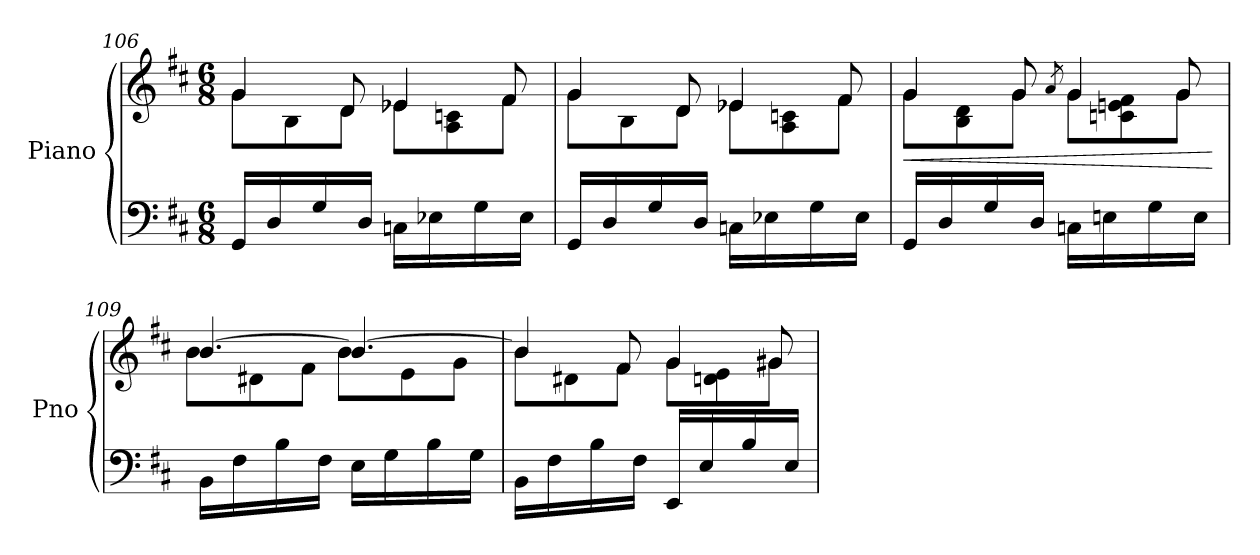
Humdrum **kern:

**kern	**kern	**dynam
*part1	*part1	*part1
*staff2	*staff1	*staff1/2
*I"Piano	*	*
*I'Pno	*	*
*clefF4	*clefG2	*
*k[f#c#]	*k[f#c#]	*
*M6/8	*M6/8	*
*Xtuplet	*	*
=106	=106	=106
*	*^	*
32%3GG/L	4g/	8g\L	.
32%3D/	.	.	.
.	.	8B\	.
32%3G/	.	.	.
.	8d/	8d\J	.
32%3D/J	.	.	.
32%3Cn\L	4e-X/	8e-X\L	.
32%3E-X\	.	.	.
.	.	8A\ 8cn\	.
32%3G\	.	.	.
.	8f#/	8f#\J	.
32%3E-\J	.	.	.
!!LO:LB:g=z	!!
=107	=107	=107	=107
32%3GG/L	4g/	8g\L	.
32%3D/	.	.	.
.	.	8B\	.
32%3G/	.	.	.
.	8d/	8d\J	.
32%3D/J	.	.	.
32%3Cn\L	4e-X/	8e-\L	.
32%3E-X\	.	.	.
.	.	8A\ 8cn\	.
32%3G\	.	.	.
.	8f#/	8f#\J	.
32%3E-\J	.	.	.
!!LO:LB:g=z	!!
=108	=108	=108	=108
!	!	!	!LO:HP:b
32%3GG/L	4g/	8g\L	<
32%3D/	.	.	.
.	.	8B\ 8d\	.
32%3G/	.	.	.
.	8g/	8g\J	.
32%3D/J	.	.	.
.	.	8qa/	.
32%3Cn\L	4g/	8g\L	.
32%3En\	.	.	.
.	.	8cn\ 8en\ 8f#\	.
32%3G\	.	.	.
.	8g/	8g\J	.
32%3E\J	.	.	.
*	*v	*v	*
.	.	[
=109	=109	=109
*	*^	*
32%3BB\L	[4.b/	8b\L	.
32%3F#\	.	.	.
.	.	8d#X\	.
32%3B\	.	.	.
.	.	8f#\J	.
32%3F#\J	.	.	.
32%3E\L	4.b/_	8b\L	.
32%3G\	.	.	.
.	.	8e\	.
32%3B\	.	.	.
.	.	8g\J	.
32%3G\J	.	.	.
=110	=110	=110	=110
32%3BB\L	4b/]	8b\L	.
32%3F#\	.	.	.
.	.	8d#X\	.
32%3B\	.	.	.
.	8f#/	8f#\J	.
32%3F#\J	.	.	.
32%3EE/L	4g/	8g\L	.
32%3E/	.	.	.
.	.	8dn\ 8e\	.
32%3B/	.	.	.
.	8g#X/	8g#\J	.
32%3E/J	.	.	.
*	*v	*v	*
=	=	=
*-	*-	*-
